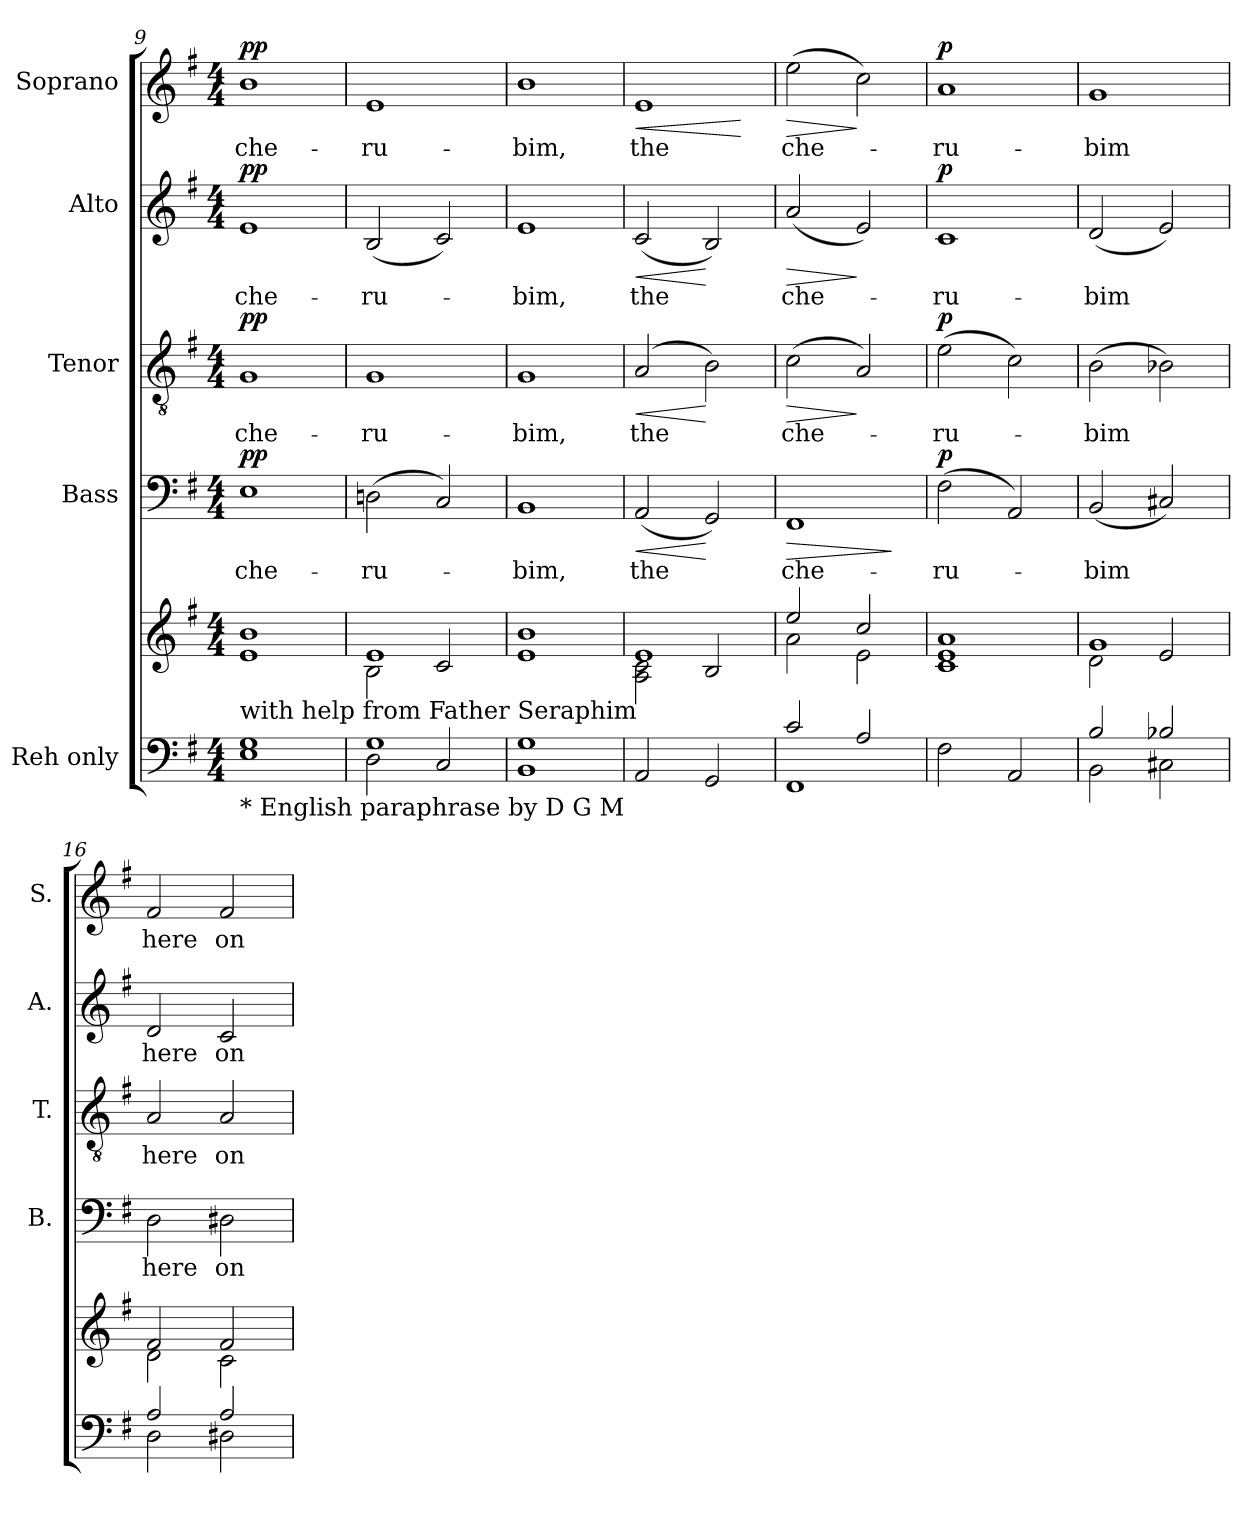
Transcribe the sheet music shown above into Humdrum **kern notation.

**kern	**kern	**kern	**text	**dynam	**kern	**text	**dynam	**kern	**text	**dynam	**kern	**text	**dynam
*part5	*part5	*part4	*part4	*part4	*part3	*part3	*part3	*part2	*part2	*part2	*part1	*part1	*part1
*staff6	*staff5	*staff4	*staff4	*staff4	*staff3	*staff3	*staff3	*staff2	*staff2	*staff2	*staff1	*staff1	*staff1
*I"Reh only	*	*I"Bass	*	*	*I"Tenor	*	*	*I"Alto	*	*	*I"Soprano	*	*
*	*	*I'B.	*	*	*I'T.	*	*	*I'A.	*	*	*I'S.	*	*
!!LO:LB:g=z
*clefF4	*clefG2	*clefF4	*	*	*clefGv2	*	*	*clefG2	*	*	*clefG2	*	*
*	*	*	*	*	*ITrd7c12	*	*	*	*	*	*	*	*
*k[f#]	*k[f#]	*k[f#]	*	*	*k[f#]	*	*	*k[f#]	*	*	*k[f#]	*	*
*G:	*G:	*G:	*	*	*G:	*	*	*G:	*	*	*G:	*	*
*M4/4	*M4/4	*M4/4	*	*	*M4/4	*	*	*M4/4	*	*	*M4/4	*	*
=9	=9	=9	=9	=9	=9	=9	=9	=9	=9	=9	=9	=9	=9
*^	*^	*	*	*	*	*	*	*	*	*	*	*	*
!	!	!	!	!	!LO:LY:b:color=#000000	!	!	!	!	!	!	!	!	!	!
!	!	!	!	!	!	!	!	!LO:LY:b:color=#000000	!	!	!	!	!	!	!
!	!	!	!	!	!	!	!	!	!	!	!LO:LY:b:color=#000000	!	!	!	!
!LO:TX:b:t=*  English paraphrase by D G M	!	!	!	!	!	!	!	!	!	!	!	!	!	!	!
!LO:TX:t=with help from Father Seraphim	!	!	!	!	!	!	!	!	!	!	!	!	!	!	!
!	!	!	!	!	!	!	!	!	!	!	!	!	!	!LO:LY:b:color=#000000	!
1Gi	1Ei	1bi	1ei	1Ei	che-	pp	1GGi	che-	pp	1ei	che-	pp	1bi	che-	pp
=10	=10	=10	=10	=10	=10	=10	=10	=10	=10	=10	=10	=10	=10	=10	=10
!	!	!	!	!	!LO:LY:b:color=#000000	!	!	!	!	!	!	!	!	!	!
!	!	!	!	!	!	!	!	!LO:LY:b:color=#000000	!	!	!	!	!	!	!
!	!	!	!	!	!	!	!	!	!	!	!LO:LY:b:color=#000000	!	!	!	!
!	!	!	!	!	!	!	!	!	!	!	!	!	!	!LO:LY:b:color=#000000	!
1Gi	2Di\	1ei	2Bi\	(2Dni\	-ru-	.	1GGi	-ru-	.	(2Bi/	-ru-	.	1ei	-ru-	.
.	2Ci/	.	2ci/	2Ci/)	.	.	.	.	.	2ci/)	.	.	.	.	.
=11	=11	=11	=11	=11	=11	=11	=11	=11	=11	=11	=11	=11	=11	=11	=11
!	!	!	!	!	!LO:LY:b:color=#000000	!	!	!	!	!	!	!	!	!	!
!	!	!	!	!	!	!	!	!LO:LY:b:color=#000000	!	!	!	!	!	!	!
!	!	!	!	!	!	!	!	!	!	!	!LO:LY:b:color=#000000	!	!	!	!
!	!	!	!	!	!	!	!	!	!	!	!	!	!	!LO:LY:b:color=#000000	!
1Gi	1BBi	1bi	1ei	1BBi	-bim,	.	1GGi	-bim,	.	1ei	-bim,	.	1bi	-bim,	.
*v	*v	*	*	*	*	*	*	*	*	*	*	*	*	*	*
=12	=12	=12	=12	=12	=12	=12	=12	=12	=12	=12	=12	=12	=12	=12
*^	*	*	*	*	*	*	*	*	*	*	*	*	*	*
!	!	!	!	!	!LO:LY:b:color=#000000	!LO:HP:b	!	!	!	!	!	!	!	!	!
*v	*v	*	*	*	*	*	*	*	*	*	*	*	*	*	*
*^	*	*	*	*	*	*	*	*	*	*	*	*	*	*
!	!	!	!	!	!	!	!	!LO:LY:b:color=#000000	!LO:HP:b	!	!	!	!	!	!
*v	*v	*	*	*	*	*	*	*	*	*	*	*	*	*	*
*^	*	*	*	*	*	*	*	*	*	*	*	*	*	*
!	!	!	!	!	!	!	!	!	!	!	!LO:LY:b:color=#000000	!LO:HP:b	!	!	!
*v	*v	*	*	*	*	*	*	*	*	*	*	*	*	*	*
*^	*	*	*	*	*	*	*	*	*	*	*	*	*	*
!	!	!	!	!	!	!	!	!	!	!	!	!	!	!LO:LY:b:color=#000000	!LO:HP:b
*v	*v	*	*	*	*	*	*	*	*	*	*	*	*	*	*
2AAi/	1ei	2Ai\ 2ci	(2AAi/	the	<	(2AAi/	the	<	(2ci/	the	<	1ei	the	<
2GGi/	.	2Bi/	2GGi/)	.	[	2BBi\)	.	[	2Bi/)	.	[	.	.	.
*	*v	*v	*	*	*	*	*	*	*	*	*	*	*	*
.	.	.	.	.	.	.	.	.	.	.	.	.	[
=13	=13	=13	=13	=13	=13	=13	=13	=13	=13	=13	=13	=13	=13
*^	*^	*	*	*	*	*	*	*	*	*	*	*	*
!	!	!	!	!	!LO:LY:b:color=#000000	!LO:HP:b	!	!	!	!	!	!	!	!	!
!	!	!	!	!	!	!	!	!LO:LY:b:color=#000000	!LO:HP:b	!	!	!	!	!	!
!	!	!	!	!	!	!	!	!	!	!	!LO:LY:b:color=#000000	!LO:HP:b	!	!	!
!	!	!	!	!	!	!	!	!	!	!	!	!	!	!LO:LY:b:color=#000000	!LO:HP:b
2ci/	1FF#i	2eei/	2ai\	1FF#i	che-	>	(2Ci\	che-	>	(2ai/	che-	>	(2eei\	che-	>
2Ai/	.	2cci/	2ei\	.	.	.	2AAi/)	.	]	2ei/)	.	]	2cci\)	.	]
*v	*v	*	*	*	*	*	*	*	*	*	*	*	*	*	*
*	*v	*v	*	*	*	*	*	*	*	*	*	*	*	*
.	.	.	.	]	.	.	.	.	.	.	.	.	.
=14	=14	=14	=14	=14	=14	=14	=14	=14	=14	=14	=14	=14	=14
*	*^	*	*	*	*	*	*	*	*	*	*	*	*
!	!	!	!	!LO:LY:b:color=#000000	!	!	!	!	!	!	!	!	!	!
!	!	!	!	!	!	!	!LO:LY:b:color=#000000	!	!	!	!	!	!	!
!	!	!	!	!	!	!	!	!	!	!LO:LY:b:color=#000000	!	!	!	!
!	!	!	!	!	!	!	!	!	!	!	!	!	!LO:LY:b:color=#000000	!
2F#i\	1ai	1ci 1ei	(2F#i\	-ru-	p	(2Ei\	-ru-	p	1ci	-ru-	p	1ai	-ru-	p
2AAi/	.	.	2AAi/)	.	.	2Ci\)	.	.	.	.	.	.	.	.
=15	=15	=15	=15	=15	=15	=15	=15	=15	=15	=15	=15	=15	=15	=15
*^	*	*	*	*	*	*	*	*	*	*	*	*	*	*
!	!	!	!	!	!LO:LY:b:color=#000000	!	!	!	!	!	!	!	!	!	!
!	!	!	!	!	!	!	!	!LO:LY:b:color=#000000	!	!	!	!	!	!	!
!	!	!	!	!	!	!	!	!	!	!	!LO:LY:b:color=#000000	!	!	!	!
!	!	!	!	!	!	!	!	!	!	!	!	!	!	!LO:LY:b:color=#000000	!
2Bi/	2BBi\	1gi	2di\	(2BBi/	-bim	.	(2BBi\	-bim	.	(2di/	-bim	.	1gi	-bim	.
2B-Xi/	2C#Xi\	.	2ei/	2C#Xi/)	.	.	2BB-Xi\)	.	.	2ei/)	.	.	.	.	.
=16	=16	=16	=16	=16	=16	=16	=16	=16	=16	=16	=16	=16	=16	=16	=16
!	!	!	!	!	!LO:LY:b:color=#000000	!	!	!	!	!	!	!	!	!	!
!	!	!	!	!	!	!	!	!LO:LY:b:color=#000000	!	!	!	!	!	!	!
!	!	!	!	!	!	!	!	!	!	!	!LO:LY:b:color=#000000	!	!	!	!
!	!	!	!	!	!	!	!	!	!	!	!	!	!	!LO:LY:b:color=#000000	!
2Ai/	2Di\	2f#i/	2di\	2Di\	here	.	2AAi/	here	.	2di/	here	.	2f#i/	here	.
!	!	!	!	!	!LO:LY:b:color=#000000	!	!	!	!	!	!	!	!	!	!
!	!	!	!	!	!	!	!	!LO:LY:b:color=#000000	!	!	!	!	!	!	!
!	!	!	!	!	!	!	!	!	!	!	!LO:LY:b:color=#000000	!	!	!	!
!	!	!	!	!	!	!	!	!	!	!	!	!	!	!LO:LY:b:color=#000000	!
2Ai/	2D#Xi\	2f#i/	2ci\	2D#Xi\	on	.	2AAi/	on	.	2ci/	on	.	2f#i/	on	.
*v	*v	*	*	*	*	*	*	*	*	*	*	*	*	*	*
*	*v	*v	*	*	*	*	*	*	*	*	*	*	*	*
=	=	=	=	=	=	=	=	=	=	=	=	=	=
*-	*-	*-	*-	*-	*-	*-	*-	*-	*-	*-	*-	*-	*-
